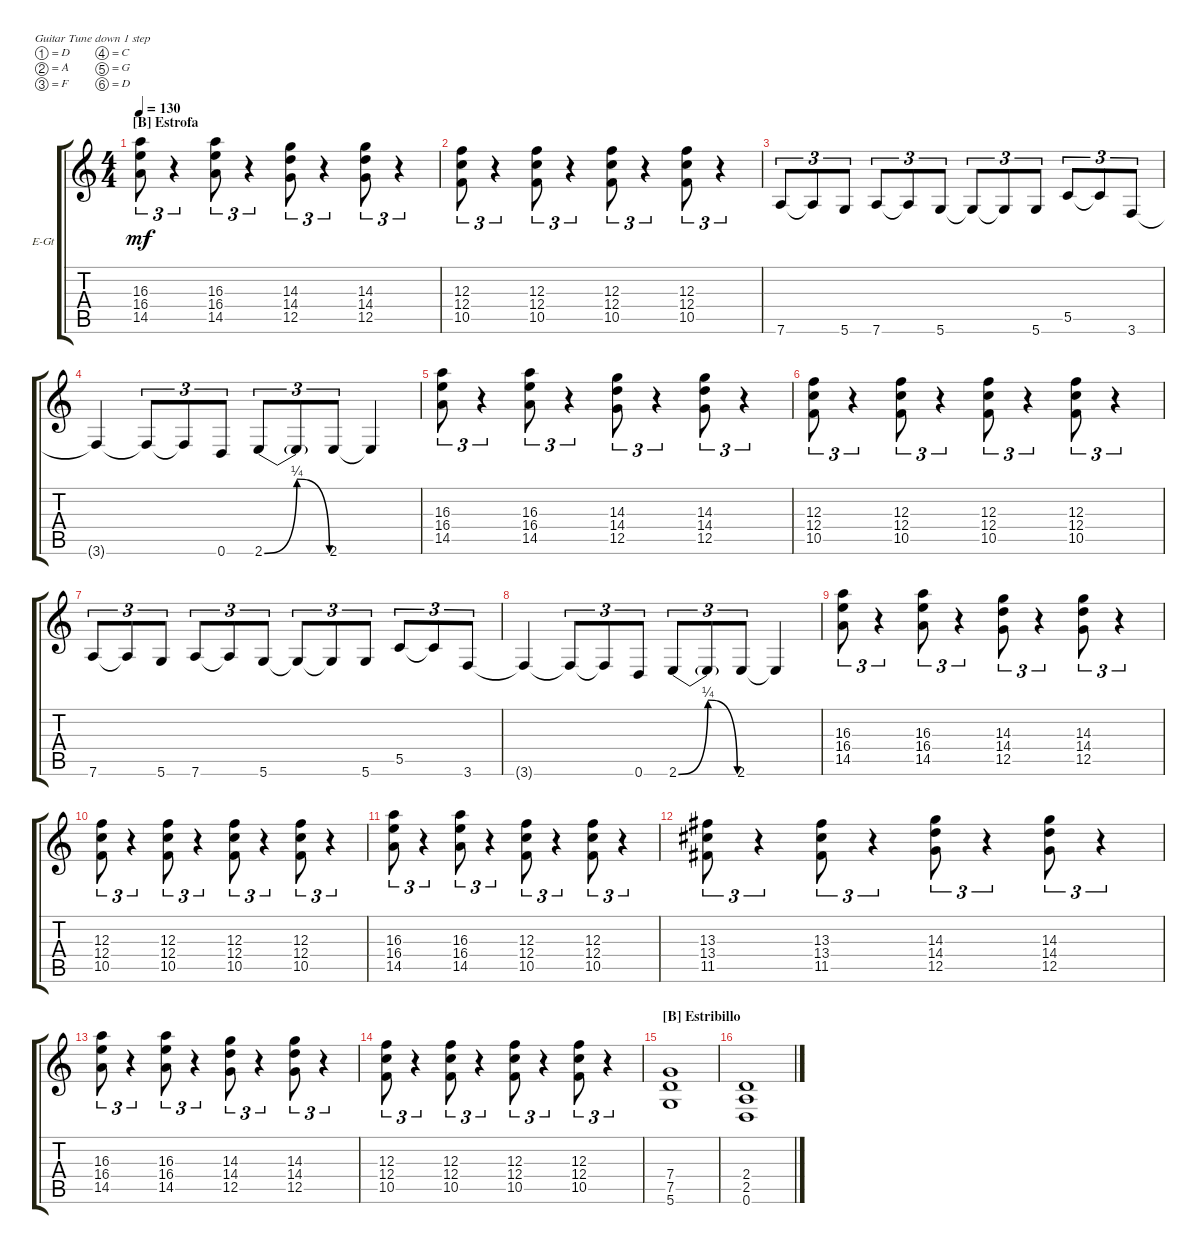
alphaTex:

\bracketExtendMode groupsimilarinstruments
\firstSystemTrackNameOrientation horizontal
\otherSystemsTrackNameOrientation horizontal
\track ("Lead Guitar Ghoul" "E-Gt") {instrument distortionguitar}
\staff {score tabs}
\tuning (D4 A3 F3 C3 G2 D2)
\ts (4 4)
\section ("B" "Estrofa")
\tempo 130
\clef g2
\ks c
(14.5 16.4 16.3).8{tu (3 2) dy mf} r.4{tu (3 2)} (14.5 16.4 16.3).8{tu (3 2)} r.4{tu (3 2)} (12.5 14.4 14.3).8{tu (3 2)} r.4{tu (3 2)} (12.5 14.4 14.3).8{tu (3 2)} r.4{tu (3 2)} |
(10.5 12.4 12.3).8{tu (3 2)} r.4{tu (3 2)} (10.5 12.4 12.3).8{tu (3 2)} r.4{tu (3 2)} (10.5 12.4 12.3).8{tu (3 2)} r.4{tu (3 2)} (10.5 12.4 12.3).8{tu (3 2)} r.4{tu (3 2)} |
7.6.8{tu (3 2)} 7.6{t}.8{tu (3 2)} 5.6.8{tu (3 2)} 7.6.8{tu (3 2)} 7.6{t}.8{tu (3 2)} 5.6.8{tu (3 2)} 5.6{t}.8{tu (3 2)} 5.6{t}.8{tu (3 2)} 5.6.8{tu (3 2)} 5.5.8{tu (3 2)} 5.5{t}.8{tu (3 2)} 3.6.8{tu (3 2)} |
3.6{t}.4 3.6{t}.8{tu (3 2)} 3.6{t}.8{tu (3 2)} 0.6.8{tu (3 2)} 2.6{be (bendrelease 0 0 10.799999999999999 1 20.4 1 30 0)}.8{tu (3 2)} 2.6{t}.8{tu (3 2)} 2.6.8{tu (3 2)} 2.6{t}.4 |
(14.5 16.4 16.3).8{tu (3 2)} r.4{tu (3 2)} (14.5 16.4 16.3).8{tu (3 2)} r.4{tu (3 2)} (12.5 14.4 14.3).8{tu (3 2)} r.4{tu (3 2)} (12.5 14.4 14.3).8{tu (3 2)} r.4{tu (3 2)} |
(10.5 12.4 12.3).8{tu (3 2)} r.4{tu (3 2)} (10.5 12.4 12.3).8{tu (3 2)} r.4{tu (3 2)} (10.5 12.4 12.3).8{tu (3 2)} r.4{tu (3 2)} (10.5 12.4 12.3).8{tu (3 2)} r.4{tu (3 2)} |
7.6.8{tu (3 2)} 7.6{t}.8{tu (3 2)} 5.6.8{tu (3 2)} 7.6.8{tu (3 2)} 7.6{t}.8{tu (3 2)} 5.6.8{tu (3 2)} 5.6{t}.8{tu (3 2)} 5.6{t}.8{tu (3 2)} 5.6.8{tu (3 2)} 5.5.8{tu (3 2)} 5.5{t}.8{tu (3 2)} 3.6.8{tu (3 2)} |
3.6{t}.4 3.6{t}.8{tu (3 2)} 3.6{t}.8{tu (3 2)} 0.6.8{tu (3 2)} 2.6{be (bendrelease 0 0 10.799999999999999 1 20.4 1 30 0)}.8{tu (3 2)} 2.6{t}.8{tu (3 2)} 2.6.8{tu (3 2)} 2.6{t}.4 |
(14.5 16.4 16.3).8{tu (3 2)} r.4{tu (3 2)} (14.5 16.4 16.3).8{tu (3 2)} r.4{tu (3 2)} (12.5 14.4 14.3).8{tu (3 2)} r.4{tu (3 2)} (12.5 14.4 14.3).8{tu (3 2)} r.4{tu (3 2)} |
(10.5 12.4 12.3).8{tu (3 2)} r.4{tu (3 2)} (10.5 12.4 12.3).8{tu (3 2)} r.4{tu (3 2)} (10.5 12.4 12.3).8{tu (3 2)} r.4{tu (3 2)} (10.5 12.4 12.3).8{tu (3 2)} r.4{tu (3 2)} |
(14.5 16.4 16.3).8{tu (3 2)} r.4{tu (3 2)} (14.5 16.4 16.3).8{tu (3 2)} r.4{tu (3 2)} (10.5 12.4 12.3).8{tu (3 2)} r.4{tu (3 2)} (12.3 12.4 10.5).8{tu (3 2)} r.4{tu (3 2)} |
(11.5 13.4 13.3).8{tu (3 2)} r.4{tu (3 2)} (13.3 13.4 11.5).8{tu (3 2)} r.4{tu (3 2)} (12.5 14.4 14.3).8{tu (3 2)} r.4{tu (3 2)} (14.3 14.4 12.5).8{tu (3 2)} r.4{tu (3 2)} |
(14.5 16.4 16.3).8{tu (3 2)} r.4{tu (3 2)} (14.5 16.4 16.3).8{tu (3 2)} r.4{tu (3 2)} (12.5 14.4 14.3).8{tu (3 2)} r.4{tu (3 2)} (12.5 14.4 14.3).8{tu (3 2)} r.4{tu (3 2)} |
(10.5 12.4 12.3).8{tu (3 2)} r.4{tu (3 2)} (10.5 12.4 12.3).8{tu (3 2)} r.4{tu (3 2)} (10.5 12.4 12.3).8{tu (3 2)} r.4{tu (3 2)} (10.5 12.4 12.3).8{tu (3 2)} r.4{tu (3 2)} |
\section ("B" "Estribillo")
(5.6 7.5 7.4).1 |
(0.6 2.5 2.4).1
